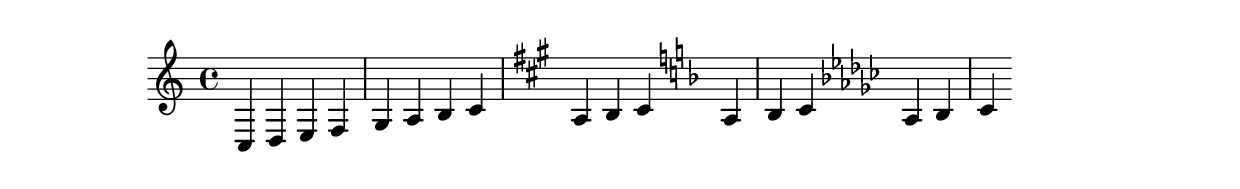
\version "2.18.2"

ldMusic = \relative c {
  << \new Voice = "voice1" {
    \key c \major
    c4 d e f
    \key a \minor
    g a b c
    %{only the f+ minor key signature will be rendered%}
    \key fis \minor
    a b cis
    %{shorthand notation%}
    \key f \major
    a bes c
    \key ees \minor
    aes bes ces
  } >>
}

\book {
  \header {
  }

  \score {
    <<
    \new Staff = Staff \with { }
    \context Staff = Staff {
      \ldMusic
    }
    >>
  }
}
